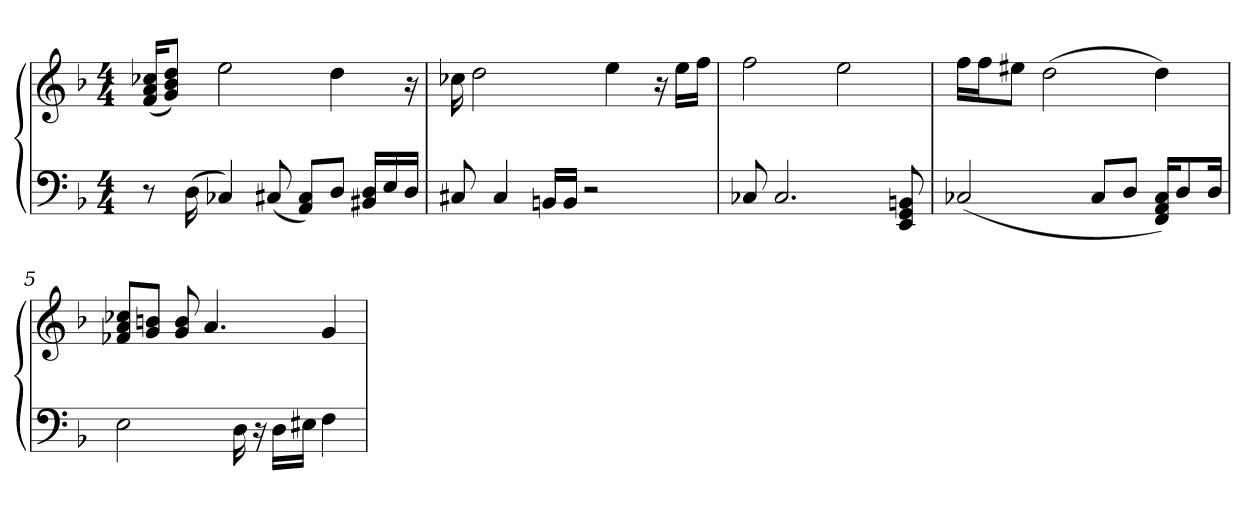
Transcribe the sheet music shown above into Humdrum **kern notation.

**kern	**kern
*part1	*part1
*staff2	*staff1
*clefF4	*clefG2
*k[b-]	*k[b-]
*M4/4	*M4/4
=1	=1
8r	(16f/ 16a/ 16cc-X/KL
.	8g/ 8b-/ 8dd/J)
(16D	.
4C-X)	2ee
(8C#X	.
8AA/ 8C#/L)	.
8D/J	4dd
16BB#X/ 16D/LL	.
16E/	.
16D/JJ	16r
=2	=2
8C#X	16cc-X
.	2dd
4C#	.
16BBn/LL	.
16BB/JJ	.
2r	.
.	4ee
.	16r
.	16ee\LL
.	16ff\JJ
=3	=3
8C-X	2ff
2.C-	.
.	2ee
8EE 8GG 8BBn	.
=4	=4
(2C-X	16ff\LL
.	16ff\J
.	8ee#X\J
.	(2dd
8C-/L	.
8D/J	.
16FF/ 16AA/ 16C-/KL)	4dd)
8D/	.
16D/Jk	.
=5	=5
2E	8f-X/ 8a/ 8cc-X/L
.	8g/ 8bn/J
.	8g 8b
.	4.a
16D	.
16r	.
16D\LL	.
16E#X\JJ	.
4F	4g
=	=
*-	*-
